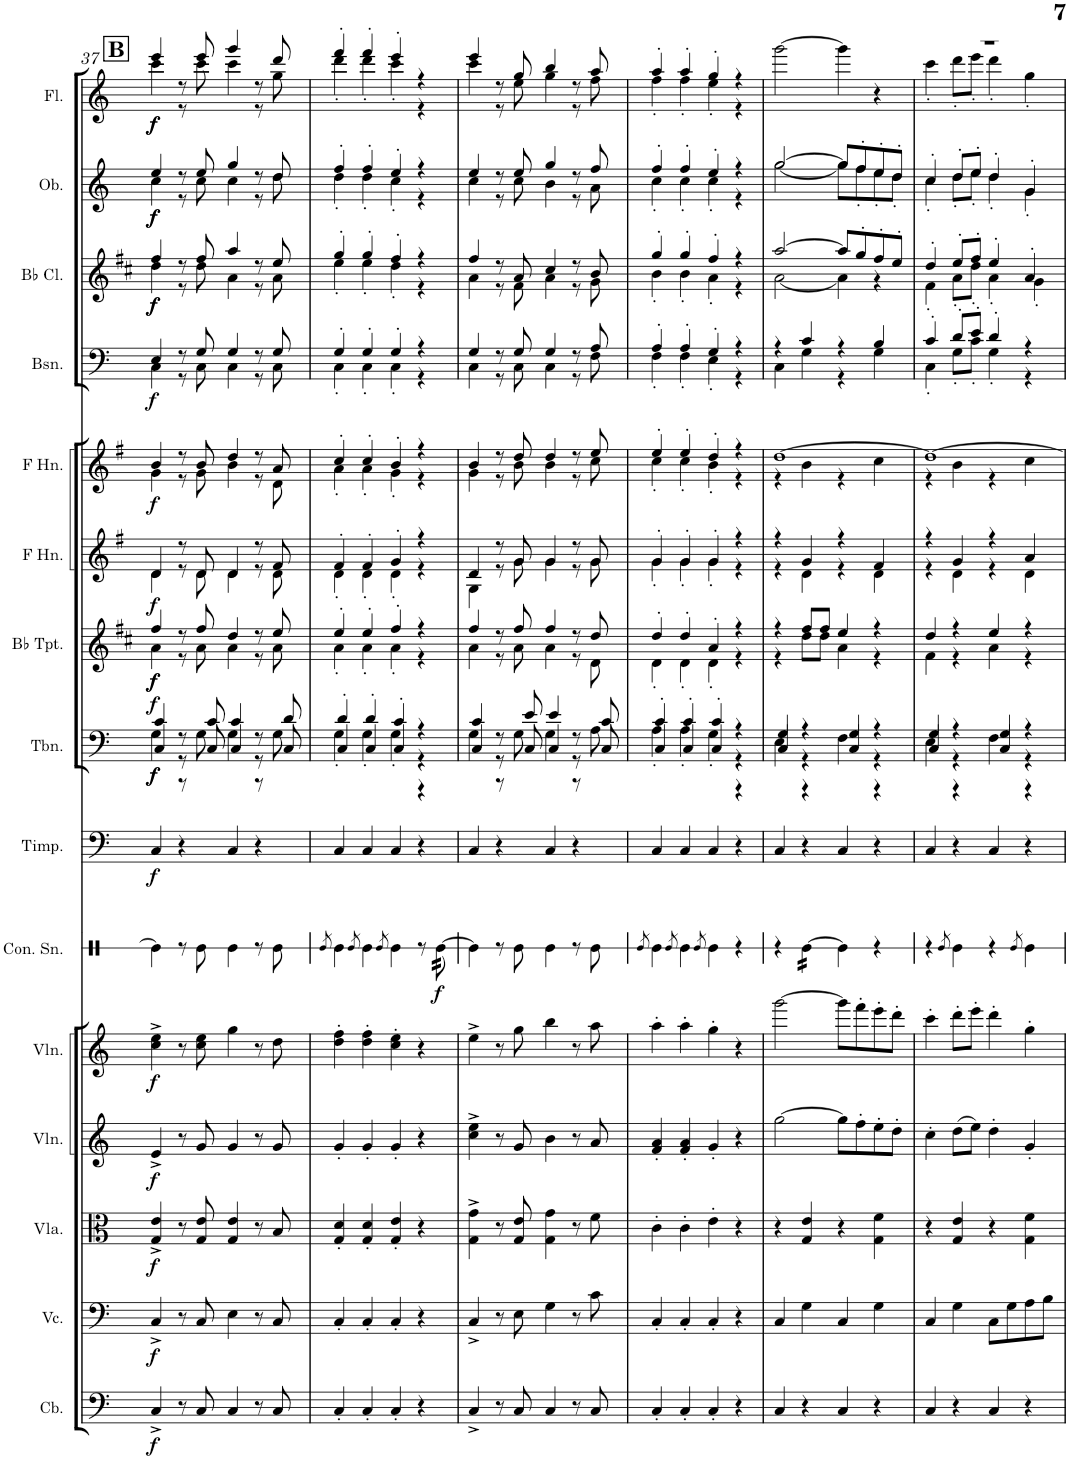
**kern	**dynam	**kern	**dynam	**kern	**dynam	**kern	**dynam	**kern	**dynam	**kern	**dynam	**kern	**dynam	**kern	**dynam	**kern	**dynam	**kern	**dynam	**kern	**dynam	**kern	**dynam	**kern	**dynam	**kern	**dynam
*part14	*part14	*part13	*part13	*part12	*part12	*part11	*part11	*part10	*part10	*part9	*part9	*part8	*part8	*part7	*part7	*part6	*part6	*part5	*part5	*part4	*part4	*part3	*part3	*part2	*part2	*part1	*part1
*staff14	*staff14	*staff13	*staff13	*staff12	*staff12	*staff11	*staff11	*staff10	*staff10	*staff9	*staff9	*staff8	*staff8	*staff7	*staff7	*staff6	*staff6	*staff5	*staff5	*staff4	*staff4	*staff3	*staff3	*staff2	*staff2	*staff1	*staff1
*I"Contrabass	*	*I"Violoncello	*	*I"Viola	*	*I"Violin	*	*I"Violin	*	*I"Timpani	*	*I"Trombone	*	*I"Bb Trumpet	*	*I"Horn in F	*	*I"Horn in F	*	*I"Bassoon	*	*I"Bb Clarinet	*	*I"Oboe	*	*I"Flute	*
*I'Cb.	*	*I'Vc.	*	*I'Vla.	*	*I'Vln.	*	*I'Vln.	*	*I'Timp.	*	*I'Tbn.	*	*I'Bb Tpt.	*	*	*	*	*	*I'Bsn.	*	*I'Bb Cl.	*	*I'Ob.	*	*I'Fl.	*
!!LO:PB:g=z
*clefF4	*	*clefF4	*	*clefC3	*	*clefG2	*	*clefG2	*	*clefF4	*	*clefF4	*	*clefG2	*	*clefG2	*	*clefG2	*	*clefF4	*	*clefG2	*	*clefG2	*	*clefG2	*
*Trd7c12	*	*	*	*	*	*	*	*	*	*	*	*	*	*Trd1c2	*	*Trd4c7	*	*Trd4c7	*	*	*	*Trd1c2	*	*	*	*	*
*k[]	*	*k[]	*	*k[]	*	*k[]	*	*k[]	*	*k[]	*	*k[]	*	*k[f#c#]	*	*k[f#]	*	*k[f#]	*	*k[]	*	*k[f#c#]	*	*k[]	*	*k[]	*
*M2/2	*	*M2/2	*	*M2/2	*	*M2/2	*	*M2/2	*	*M2/2	*	*M2/2	*	*M2/2	*	*M2/2	*	*M2/2	*	*M2/2	*	*M2/2	*	*M2/2	*	*M2/2	*
*met(c|)	*	*met(c|)	*	*met(c|)	*	*met(c|)	*	*met(c|)	*	*met(c|)	*	*met(c|)	*	*met(c|)	*	*met(c|)	*	*met(c|)	*	*met(c|)	*	*met(c|)	*	*met(c|)	*	*met(c|)	*
!!LO:REH:place=s1:a:B:cj:fs=14:t=B
=37	=37	=37	=37	=37	=37	=37	=37	=37	=37	=37	=37	=37	=37	=37	=37	=37	=37	=37	=37	=37	=37	=37	=37	=37	=37	=37	=37
*	*	*	*	*	*	*	*	*	*	*	*	*^	*	*^	*	*^	*	*^	*	*^	*	*^	*	*^	*	*^	*
*	*	*	*	*	*	*	*	*	*	*	*	*	*^	*	*	*	*	*	*	*	*	*	*	*	*	*	*	*	*	*	*	*	*	*	*
!	!LO:DY:b	!	!LO:DY:b	!	!LO:DY:b	!	!LO:DY:b	!	!LO:DY:b	!	!LO:DY:b	!	!	!	!LO:DY:b	!	!	!	!	!	!	!	!	!	!	!	!	!	!	!	!	!	!	!	!	!
!	!	!	!	!	!	!	!	!	!	!	!	!	!	!	!LO:DY:n=1:b	!	!	!	!	!	!	!	!	!	!	!	!	!	!	!	!	!	!	!	!	!
!	!	!	!	!	!	!	!	!	!	!	!	!	!	!	!LO:DY:n=2:a	!	!	!LO:DY:b	!	!	!	!	!	!	!	!	!	!	!	!	!	!	!	!	!	!
!	!	!	!	!	!	!	!	!	!	!	!	!	!	!	!	!	!	!LO:DY:n=1:b	!	!	!LO:DY:b	!	!	!LO:DY:b	!	!	!LO:DY:b	!	!	!LO:DY:b	!	!	!	!	!	!
!	!	!	!	!	!	!	!	!	!	!	!	!	!	!	!	!	!	!	!	!	!	!	!	!	!	!	!	!	!	!LO:DY:n=1:b	!	!	!LO:DY:b	!	!	!
!	!	!	!	!	!	!	!	!	!	!	!	!	!	!	!	!	!	!	!	!	!	!	!	!	!	!	!	!	!	!	!	!	!LO:DY:n=1:b	!	!	!LO:DY:b
!	!	!	!	!	!	!	!	!	!	!	!	!	!	!	!	!	!	!	!	!	!	!	!	!	!	!	!	!	!	!	!	!	!	!	!	!LO:DY:n=1:b
4C^/	f	4C^/	f	4G/^ 4e/^	f	4e^/	f	4cc\^ 4ee\^	f	4C/	f	4c/	4G\	4C/	f f f	4ff#/	4a\	f f	4d/	4d\	f	4b/	4g\	f	4E/	4C\	f	4ff#/	4dd\	f f	4ee/	4cc\	f f	4eee/	4ccc\	f f
8r	.	8r	.	8r	.	8r	.	8r	.	4r	.	8r	8r	8r	.	8r	8r	.	8r	8r	.	8r	8r	.	8r	8r	.	8r	8r	.	8r	8r	.	8r	8r	.
8C/	.	8C/	.	8G/ 8e/	.	8g/	.	8cc\ 8ee\	.	.	.	8c/	8G\	8C/	.	8ff#/	8a\	.	8d/	8d\	.	8b/	8g\	.	8G/	8C\	.	8ff#/	8dd\	.	8ee/	8cc\	.	8eee/	8ccc\	.
4C/	.	4E\	.	4G/ 4e/	.	4g/	.	4gg\	.	4C/	.	4c/	4G\	4C/	.	4dd/	4a\	.	4d/	4d\	.	4dd/	4b\	.	4G/	4C\	.	4aa/	4a\	.	4gg/	4cc\	.	4ggg/	4ccc\	.
8r	.	8r	.	8r	.	8r	.	8r	.	4r	.	8r	8r	8r	.	8r	8r	.	8r	8r	.	8r	8r	.	8r	8r	.	8r	8r	.	8r	8r	.	8r	8r	.
8C/	.	8C/	.	8B/	.	8g/	.	8dd\	.	.	.	8d/	8G\	8C/	.	8ee/	8a\	.	8f#/	8d\	.	8a/	8d\	.	8G/	8C\	.	8ee/	8a\	.	8dd/	8dd\	.	8ddd/	8gg\	.
=38	=38	=38	=38	=38	=38	=38	=38	=38	=38	=38	=38	=38	=38	=38	=38	=38	=38	=38	=38	=38	=38	=38	=38	=38	=38	=38	=38	=38	=38	=38	=38	=38	=38	=38	=38	=38
4C'/	.	4C'/	.	4G/' 4d/'	.	4g'/	.	4dd\' 4ff\'	.	4C/	.	4d'/	4G'\	4C'/	.	4ee'/	4a'\	.	4f#'/	4d'\	.	4cc'/	4a'\	.	4G'/	4C'\	.	4gg'/	4ee'\	.	4ff'/	4dd'\	.	4fff'/	4ddd'\	.
4C'/	.	4C'/	.	4G/' 4d/'	.	4g'/	.	4dd\' 4ff\'	.	4C/	.	4d'/	4G'\	4C'/	.	4ee'/	4a'\	.	4f#'/	4d'\	.	4cc'/	4a'\	.	4G'/	4C'\	.	4gg'/	4ee'\	.	4ff'/	4dd'\	.	4fff'/	4ddd'\	.
4C'/	.	4C'/	.	4G/' 4e/'	.	4g'/	.	4cc\' 4ee\'	.	4C/	.	4c'/	4G'\	4C'/	.	4ff#'/	4a'\	.	4g'/	4d'\	.	4b'/	4g'\	.	4G'/	4C'\	.	4ff#'/	4dd'\	.	4ee'/	4cc'\	.	4eee'/	4ccc'\	.
4r	.	4r	.	4r	.	4r	.	4r	.	4r	.	4r	4r	4r	.	4r	4r	.	4r	4r	.	4r	4r	.	4r	4r	.	4r	4r	.	4r	4r	.	4r	4r	.
=39	=39	=39	=39	=39	=39	=39	=39	=39	=39	=39	=39	=39	=39	=39	=39	=39	=39	=39	=39	=39	=39	=39	=39	=39	=39	=39	=39	=39	=39	=39	=39	=39	=39	=39	=39	=39
4C^/	.	4C^/	.	4G\^ 4g\^	.	4cc\^ 4ee\^	.	4ee^\	.	4C/	.	4c/	4G\	4C/	.	4ff#/	4a\	.	4d/	4G\	.	4b/	4g\	.	4G/	4C\	.	4ff#/	4a\	.	4ee/	4cc\	.	4eee/	4ccc\	.
8r	.	8r	.	8r	.	8r	.	8r	.	4r	.	8r	8r	8r	.	8r	8r	.	8r	8r	.	8r	8r	.	8r	8r	.	8r	8r	.	8r	8r	.	8r	8r	.
8C/	.	8E\	.	8G/ 8e/	.	8g/	.	8gg\	.	.	.	8e/	8G\	8C/	.	8ff#/	8a\	.	8g/	8g\	.	8dd/	8b\	.	8G/	8C\	.	8a/	8f#\	.	8ee/	8cc\	.	8gg/	8ee\	.
4C/	.	4G\	.	4G\ 4g\	.	4b\	.	4bb\	.	4C/	.	4e/	4G\	4C/	.	4ff#/	4a\	.	4g/	4g\	.	4dd/	4b\	.	4G/	4C\	.	4cc#/	4a\	.	4gg/	4b\	.	4bb/	4gg\	.
8r	.	8r	.	8r	.	8r	.	8r	.	4r	.	8r	8r	8r	.	8r	8r	.	8r	8r	.	8r	8r	.	8r	8r	.	8r	8r	.	8r	8r	.	8r	8r	.
8C/	.	8c\	.	8f\	.	8a/	.	8aa\	.	.	.	8c/	8A\	8C/	.	8dd/	8d\	.	8g/	8g\	.	8ee/	8cc\	.	8A/	8F\	.	8b/	8g\	.	8ff/	8a\	.	8aa/	8ff\	.
=40	=40	=40	=40	=40	=40	=40	=40	=40	=40	=40	=40	=40	=40	=40	=40	=40	=40	=40	=40	=40	=40	=40	=40	=40	=40	=40	=40	=40	=40	=40	=40	=40	=40	=40	=40	=40
4C'/	.	4C'/	.	4c'\	.	4f/' 4a/'	.	4aa'\	.	4C/	.	4c'/	4A'\	4C'/	.	4dd'/	4d'\	.	4g'/	4g'\	.	4ee'/	4cc'\	.	4A'/	4F'\	.	4gg'/	4b'\	.	4ff'/	4cc'\	.	4aa'/	4ff'\	.
4C'/	.	4C'/	.	4c'\	.	4f/' 4a/'	.	4aa'\	.	4C/	.	4c'/	4A'\	4C'/	.	4dd'/	4d'\	.	4g'/	4g'\	.	4ee'/	4cc'\	.	4A'/	4F'\	.	4gg'/	4b'\	.	4ff'/	4cc'\	.	4aa'/	4ff'\	.
4C'/	.	4C'/	.	4e'\	.	4g'/	.	4gg'\	.	4C/	.	4c'/	4G'\	4C'/	.	4a'/	4d'\	.	4g'/	4g'\	.	4dd'/	4b'\	.	4G'/	4E'\	.	4ff#'/	4a'\	.	4ee'/	4cc'\	.	4gg'/	4ee'\	.
4r	.	4r	.	4r	.	4r	.	4r	.	4r	.	4r	4r	4r	.	4r	4r	.	4r	4r	.	4r	4r	.	4r	4r	.	4r	4r	.	4r	4r	.	4r	4r	.
*	*	*	*	*	*	*	*	*	*	*	*	*	*	*	*	*	*	*	*	*	*	*	*	*	*	*	*	*	*	*	*	*	*	*v	*v	*
=41	=41	=41	=41	=41	=41	=41	=41	=41	=41	=41	=41	=41	=41	=41	=41	=41	=41	=41	=41	=41	=41	=41	=41	=41	=41	=41	=41	=41	=41	=41	=41	=41	=41	=41	=41
4C/	.	4C/	.	4r	.	[2gg\	.	[2ggg\	.	4C/	.	4G/	4E\	4C/	.	4r	4r	.	4r	4r	.	[1dd	4r	.	4r	4C\	.	[2aa/	[2a\	.	[2gg/	[2gg\	.	[2ggg\	.
4r	.	4G\	.	4G/ 4e/	.	.	.	.	.	4r	.	4r	4r	4r	.	8ff#/L	8dd\L	.	4g/	4d\	.	.	4b\	.	4c/	4G\	.	.	.	.	.	.	.	.	.
.	.	.	.	.	.	.	.	.	.	.	.	.	.	.	.	8ff#/J	8dd\J	.	.	.	.	.	.	.	.	.	.	.	.	.	.	.	.	.	.
4C/	.	4C/	.	4r	.	8gg\L]	.	8ggg\L]	.	4C/	.	4G/	4F\	4C/	.	4ee/	4a\	.	4r	4r	.	.	4r	.	4r	4r	.	8aa/L]	4a\]	.	8gg/L]	8gg\L]	.	4ggg\]	.
.	.	.	.	.	.	8ff'\	.	8fff'\	.	.	.	.	.	.	.	.	.	.	.	.	.	.	.	.	.	.	.	8gg'/	.	.	8ff'/	8ff'\	.	.	.
4r	.	4G\	.	4G\ 4f\	.	8ee'\	.	8eee'\	.	4r	.	4r	4r	4r	.	4r	4r	.	4f#/	4d\	.	.	4cc\	.	4B/	4G\	.	8ff#'/	4r	.	8ee'/	8ee'\	.	4r	.
.	.	.	.	.	.	8dd'\J	.	8ddd'\J	.	.	.	.	.	.	.	.	.	.	.	.	.	.	.	.	.	.	.	8ee'/J	.	.	8dd'/J	8dd'\J	.	.	.
=42	=42	=42	=42	=42	=42	=42	=42	=42	=42	=42	=42	=42	=42	=42	=42	=42	=42	=42	=42	=42	=42	=42	=42	=42	=42	=42	=42	=42	=42	=42	=42	=42	=42	=42	=42
*	*	*	*	*	*	*	*	*	*	*	*	*	*	*	*	*	*	*	*	*	*	*	*	*	*	*	*	*	*	*	*	*	*	*^	*
4C/	.	4C/	.	4r	.	4cc'\	.	4ccc'\	.	4C/	.	4G/	4E\	4C/	.	4dd/	4f#\	.	4r	4r	.	1dd_	4r	.	4c'/	4C'\	.	4dd'/	4f#'\	.	4cc'/	4cc'\	.	1r	4ccc'\	.
4r	.	4G\	.	4G/ 4e/	.	(8dd\L	.	8ddd'\L	.	4r	.	4r	4r	4r	.	4r	4r	.	4g/	4d\	.	.	4b\	.	8d'/L	8G'\L	.	8ee'/L	8a'\L	.	8dd'/L	8dd'\L	.	.	8ddd'\L	.
.	.	.	.	.	.	8ee\J)	.	8eee'\J	.	.	.	.	.	.	.	.	.	.	.	.	.	.	.	.	8e'/J	8c'\J	.	8ff#'/J	8dd'\J	.	8ee'/J	8ee'\J	.	.	8eee'\J	.
4C/	.	8C\L	.	4r	.	4dd'\	.	4ddd'\	.	4C/	.	4G/	4F\	4C/	.	4ee/	4a\	.	4r	4r	.	.	4r	.	4d'/	4G'\	.	4ee'/	4a'\	.	4dd'/	4dd'\	.	.	4ddd'\	.
.	.	8G\	.	.	.	.	.	.	.	.	.	.	.	.	.	.	.	.	.	.	.	.	.	.	.	.	.	.	.	.	.	.	.	.	.	.
4r	.	8A\	.	4G\ 4f\	.	4g'/	.	4gg'\	.	4r	.	4r	4r	4r	.	4r	4r	.	4a/	4d\	.	.	4cc\	.	4r	4r	.	4a'/	4g'\	.	4g'/	4g'\	.	.	4gg'\	.
.	.	8B\J	.	.	.	.	.	.	.	.	.	.	.	.	.	.	.	.	.	.	.	.	.	.	.	.	.	.	.	.	.	.	.	.	.	.
*	*	*	*	*	*	*	*	*	*	*	*	*v	*v	*v	*	*	*	*	*v	*v	*	*v	*v	*	*v	*v	*	*v	*v	*	*v	*v	*	*v	*v	*
*	*	*	*	*	*	*	*	*	*	*	*	*	*	*v	*v	*	*	*	*	*	*	*	*	*	*	*	*	*
=	=	=	=	=	=	=	=	=	=	=	=	=	=	=	=	=	=	=	=	=	=	=	=	=	=	=	=
*-	*-	*-	*-	*-	*-	*-	*-	*-	*-	*-	*-	*-	*-	*-	*-	*-	*-	*-	*-	*-	*-	*-	*-	*-	*-	*-	*-
